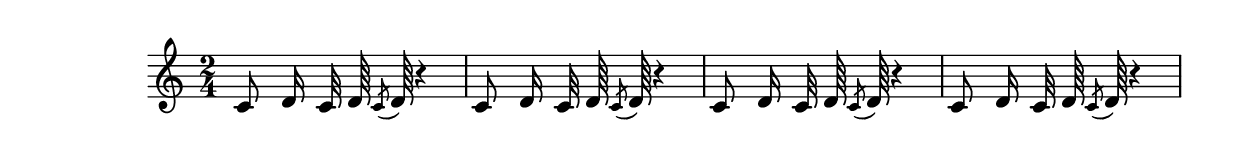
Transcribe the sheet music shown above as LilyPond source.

%% Do not edit this file; it is automatically
%% generated from LSR http://lsr.dsi.unimi.it
%% This file is in the public domain.
\version "2.13.20"

\header {
  lsrtags = "rhythms, tweaks-and-overrides"

%% Translation of GIT committish: e0aa246e0ed1a86dc41a99ab79bff822d3320aa7
  texidoces = "

Se pueden imprimir estilos alternativos del corchete o gancho de las
corcheas y figuras menores, mediante la sobreescritura de la propiedad
@code{flag} del objeto @code{Stem}.  Son valores válidos
@code{modern-straight-flag} y @code{old-straight-flag}.

"
  doctitlees = "Uso de estilos alternativos para los corchetes"



  texidoc = "
Alternative styles of flag on eighth and shorter notes can be displayed
by overriding the @code{flag} property of @code{Stem}.  Valid values
are @code{modern-straight-flag} and @code{old-straight-flag}.

"
  doctitle = "Using alternative flag styles"
} % begin verbatim

testnotes = {
  \autoBeamOff
  c8 d16 c32 d64 \acciaccatura { c8 } d64 r4
}

\relative c' {
  \time 2/4
  \testnotes

  \override Stem #'flag = #modern-straight-flag
  \testnotes

  \override Stem #'flag = #old-straight-flag
  \testnotes

  \revert Stem #'flag
  \testnotes
}

